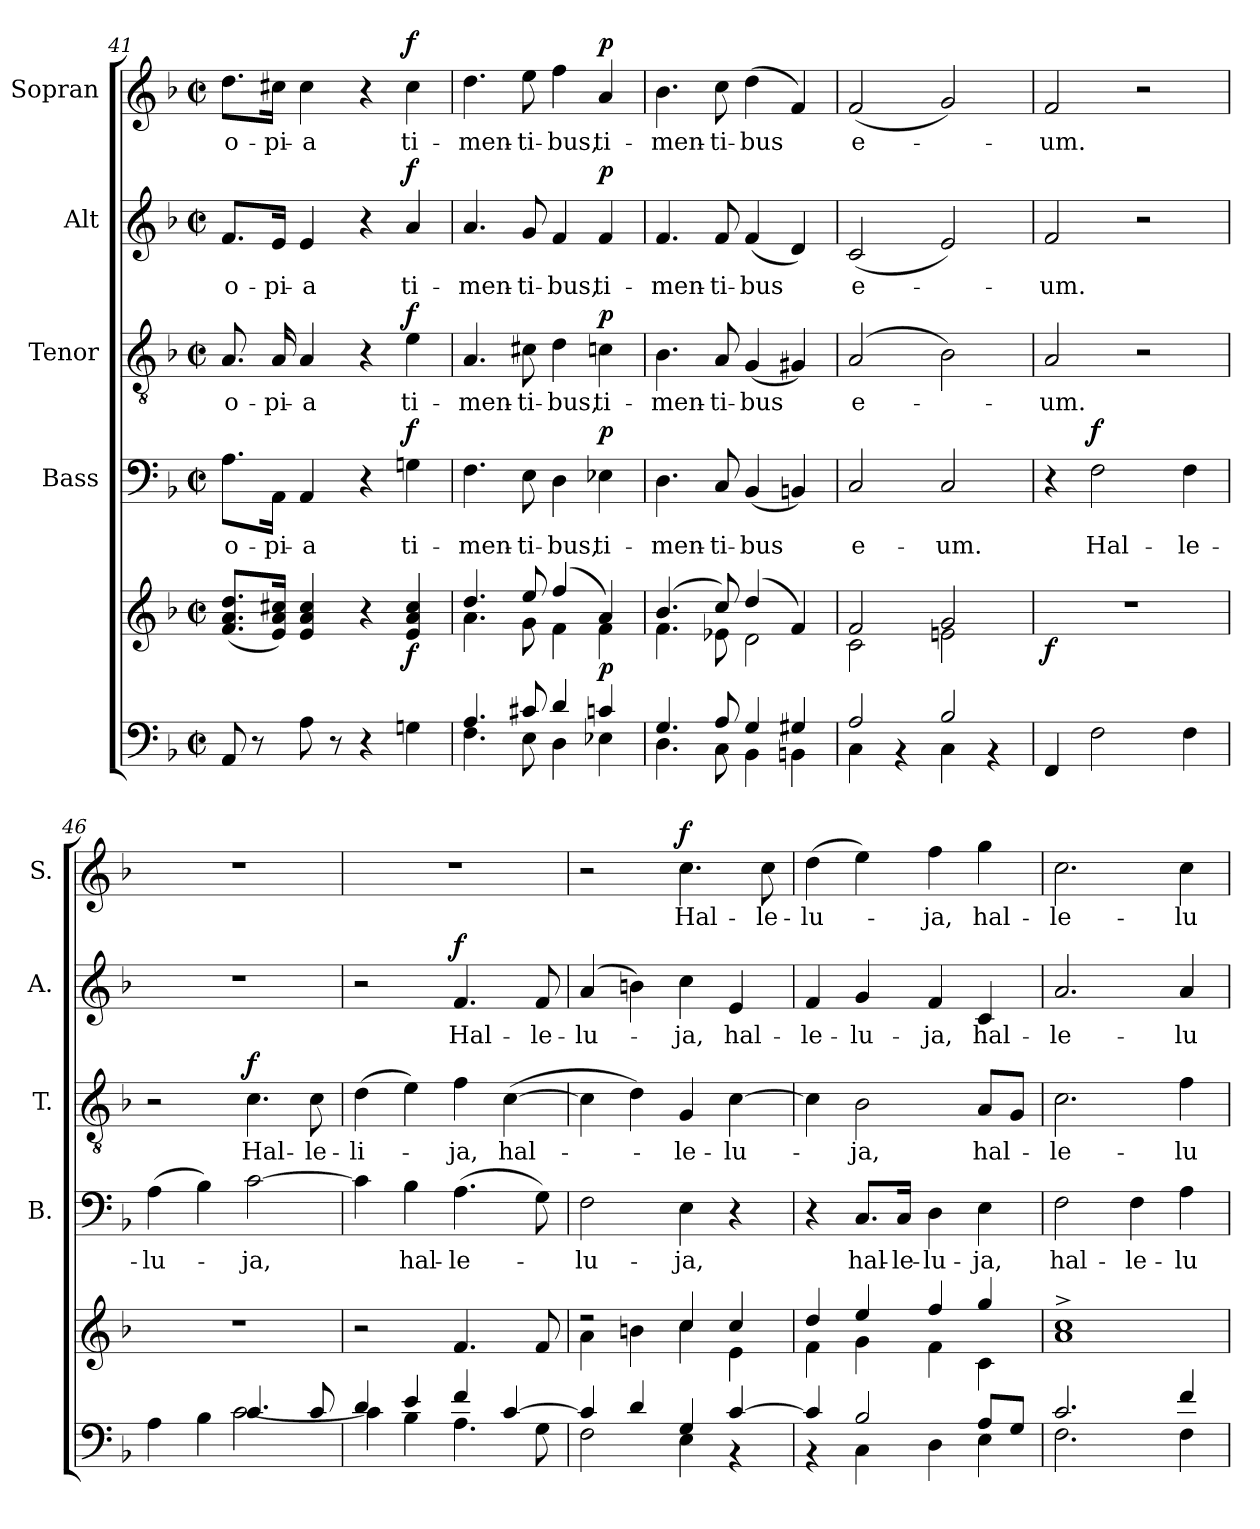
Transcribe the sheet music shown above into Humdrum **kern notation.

**kern	**kern	**dynam	**kern	**text	**dynam	**kern	**text	**dynam	**kern	**text	**dynam	**kern	**text	**dynam
*part5	*part5	*part5	*part4	*part4	*part4	*part3	*part3	*part3	*part2	*part2	*part2	*part1	*part1	*part1
*staff6	*staff5	*staff5/6	*staff4	*staff4	*staff4	*staff3	*staff3	*staff3	*staff2	*staff2	*staff2	*staff1	*staff1	*staff1
*	*	*	*I"Bass	*	*	*I"Tenor	*	*	*I"Alt	*	*	*I"Sopran	*	*
*	*	*	*I'B.	*	*	*I'T.	*	*	*I'A.	*	*	*I'S.	*	*
*clefF4	*clefG2	*	*clefF4	*	*	*clefGv2	*	*	*clefG2	*	*	*clefG2	*	*
*k[b-]	*k[b-]	*	*k[b-]	*	*	*k[b-]	*	*	*k[b-]	*	*	*k[b-]	*	*
*F:	*F:	*	*F:	*	*	*F:	*	*	*F:	*	*	*F:	*	*
*M2/2	*M2/2	*	*M2/2	*	*	*M2/2	*	*	*M2/2	*	*	*M2/2	*	*
*met(c|)	*met(c|)	*	*met(c|)	*	*	*met(c|)	*	*	*met(c|)	*	*	*met(c|)	*	*
=41	=41	=41	=41	=41	=41	=41	=41	=41	=41	=41	=41	=41	=41	=41
!	!	!	!	!LO:LY:b	!	!	!LO:LY:b	!	!	!LO:LY:b	!	!	!LO:LY:b	!
8AA/	(<8.f/ 8.a/ 8.dd/L	.	8.A\L	o-	.	8.A/	o-	.	8.f/L	o-	.	8.dd\L	o-	.
8r	.	.	.	.	.	.	.	.	.	.	.	.	.	.
!	!	!	!	!LO:LY:b	!	!	!LO:LY:b	!	!	!LO:LY:b	!	!	!LO:LY:b	!
.	16e/ 16a/ 16cc#X/Jk)	.	16AA\Jk	-pi-	.	16A/	-pi-	.	16e/Jk	-pi-	.	16cc#X\Jk	-pi-	.
!	!	!	!	!LO:LY:b	!	!	!LO:LY:b	!	!	!LO:LY:b	!	!	!LO:LY:b	!
8A\	4e/ 4a/ 4cc#/	.	4AA/	-a	.	4A/	-a	.	4e/	-a	.	4cc#\	-a	.
8r	.	.	.	.	.	.	.	.	.	.	.	.	.	.
4r	4r	.	4r	.	.	4r	.	.	4r	.	.	4r	.	.
!	!	!LO:DY:b	!	!LO:LY:b	!LO:DY:a	!	!LO:LY:b	!LO:DY:a	!	!LO:LY:b	!LO:DY:a	!	!LO:LY:b	!LO:DY:a
4Gn\	4e/ 4a/ 4cc#/	f	4Gn\	ti-	f	4e\	ti-	f	4a/	ti-	f	4cc#\	ti-	f
=42	=42	=42	=42	=42	=42	=42	=42	=42	=42	=42	=42	=42	=42	=42
*^	*^	*	*	*	*	*	*	*	*	*	*	*	*	*
!	!	!	!	!	!	!LO:LY:b	!	!	!LO:LY:b	!	!	!LO:LY:b	!	!	!LO:LY:b	!
4.A/	4.F\	4.dd/	4.a\	.	4.F\	-men-	.	4.A/	-men-	.	4.a/	-men-	.	4.dd\	-men-	.
!	!	!	!	!	!	!LO:LY:b	!	!	!LO:LY:b	!	!	!LO:LY:b	!	!	!LO:LY:b	!
8c#X/	8E\	8ee/	8g\	.	8E\	-ti-	.	8c#X\	-ti-	.	8g/	-ti-	.	8ee\	-ti-	.
!	!	!	!	!	!	!LO:LY:b	!	!	!LO:LY:b	!	!	!LO:LY:b	!	!	!LO:LY:b	!
4d/	4D\	(4ff/	4f\	.	4D\	-bus,	.	4d\	-bus,	.	4f/	-bus,	.	4ff\	-bus,	.
!	!	!	!	!LO:DY:b	!	!LO:LY:b	!LO:DY:a	!	!LO:LY:b	!LO:DY:a	!	!LO:LY:b	!LO:DY:a	!	!LO:LY:b	!LO:DY:a
4cn/	4E-X\	4a/)	4f\	p	4E-X\	ti-	p	4cn\	ti-	p	4f/	ti-	p	4a/	ti-	p
!!LO:PB:g=z
=43	=43	=43	=43	=43	=43	=43	=43	=43	=43	=43	=43	=43	=43	=43	=43	=43
!	!	!	!	!	!	!LO:LY:b	!	!	!LO:LY:b	!	!	!LO:LY:b	!	!	!LO:LY:b	!
4.G/	4.D\	(4.b-/	4.f\	.	4.D\	-men-	.	4.B-\	-men-	.	4.f/	-men-	.	4.b-\	-men-	.
!	!	!	!	!	!	!LO:LY:b	!	!	!LO:LY:b	!	!	!LO:LY:b	!	!	!LO:LY:b	!
8A/	8C\	8cc/)	8e-X\	.	8C/	-ti-	.	8A/	-ti-	.	8f/	-ti-	.	8cc\	-ti-	.
!	!	!	!	!	!	!LO:LY:b	!	!	!LO:LY:b	!	!	!LO:LY:b	!	!	!LO:LY:b	!
4G/	4BB-\	(4dd/	2d\	.	(<4BB-/	-bus	.	(<4G/	-bus	.	(<4f/	-bus	.	(>4dd\	-bus	.
4G#X/	4BBn\	4f/)	.	.	4BBn/)	.	.	4G#X/)	.	.	4d/)	.	.	4f/)	.	.
=44	=44	=44	=44	=44	=44	=44	=44	=44	=44	=44	=44	=44	=44	=44	=44	=44
!	!	!	!	!	!	!LO:LY:b	!	!	!LO:LY:b	!	!	!LO:LY:b	!	!	!LO:LY:b	!
2A/	4C\	2f/	2c\	.	2C/	e-	.	(2A/	e-	.	(<2c/	e-	.	(<2f/	e-	.
.	4r	.	.	.	.	.	.	.	.	.	.	.	.	.	.	.
!	!	!	!	!	!	!LO:LY:b	!	!	!	!	!	!	!	!	!	!
2B-/	4C\	2g/	2en\	.	2C/	-um.	.	2B-\)	.	.	2e/)	.	.	2g/)	.	.
.	4r	.	.	.	.	.	.	.	.	.	.	.	.	.	.	.
*	*	*v	*v	*	*	*	*	*	*	*	*	*	*	*	*	*
=45	=45	=45	=45	=45	=45	=45	=45	=45	=45	=45	=45	=45	=45	=45	=45
!	!	!	!LO:DY:b	!	!	!	!	!LO:LY:b	!	!	!LO:LY:b	!	!	!LO:LY:b	!
*v	*v	*	*	*	*	*	*	*	*	*	*	*	*	*	*
4FF/	1r	f	4r	.	.	2A/	-um.	.	2f/	-um.	.	2f/	-um.	.
!	!	!	!	!LO:LY:b	!LO:DY:a	!	!	!	!	!	!	!	!	!
2F\	.	.	2F\	Hal-	f	.	.	.	.	.	.	.	.	.
.	.	.	.	.	.	2r	.	.	2r	.	.	2r	.	.
!	!	!	!	!LO:LY:b	!	!	!	!	!	!	!	!	!	!
4F\	.	.	4F\	-le-	.	.	.	.	.	.	.	.	.	.
=46	=46	=46	=46	=46	=46	=46	=46	=46	=46	=46	=46	=46	=46	=46
*^	*	*	*	*	*	*	*	*	*	*	*	*	*	*
!	!	!	!	!	!LO:LY:b	!	!	!	!	!	!	!	!	!	!
2ryy	4A\	1r	.	(>4A\	-lu-	.	2r	.	.	1r	.	.	1r	.	.
.	4B-\	.	.	4B-\)	.	.	.	.	.	.	.	.	.	.	.
!	!	!	!	!	!LO:LY:b	!	!	!LO:LY:b	!LO:DY:a	!	!	!	!	!	!
4.c/	[<2c\	.	.	[2c\	-ja,	.	4.c\	Hal-	f	.	.	.	.	.	.
!	!	!	!	!	!	!	!	!LO:LY:b	!	!	!	!	!	!	!
8c/	.	.	.	.	.	.	8c\	-le-	.	.	.	.	.	.	.
=47	=47	=47	=47	=47	=47	=47	=47	=47	=47	=47	=47	=47	=47	=47	=47
!	!	!	!	!	!	!	!	!LO:LY:b	!	!	!	!	!	!	!
4d/	4c\]	2r	.	4c\]	.	.	(>4d\	-li-	.	2r	.	.	1r	.	.
!	!	!	!	!	!LO:LY:b	!	!	!	!	!	!	!	!	!	!
4e/	4B-\	.	.	4B-\	hal-	.	4e\)	.	.	.	.	.	.	.	.
!	!	!	!	!	!LO:LY:b	!	!	!LO:LY:b	!	!	!LO:LY:b	!LO:DY:a	!	!	!
4f/	4.A\	4.f/	.	(>4.A\	-le-	.	4f\	-ja,	.	4.f/	Hal-	f	.	.	.
!	!	!	!	!	!	!	!	!LO:LY:b	!	!	!	!	!	!	!
[>4c/	.	.	.	.	.	.	(>[4c\	hal-	.	.	.	.	.	.	.
!	!	!	!	!	!	!	!	!	!	!	!LO:LY:b	!	!	!	!
.	8G\	8f/	.	8G\)	.	.	.	.	.	8f/	-le-	.	.	.	.
=48	=48	=48	=48	=48	=48	=48	=48	=48	=48	=48	=48	=48	=48	=48	=48
*	*	*^	*	*	*	*	*	*	*	*	*	*	*	*	*
!	!	!	!	!	!	!LO:LY:b	!	!	!	!	!	!LO:LY:b	!	!	!	!
4c/]	2F\	2rdd	4a\	.	2F\	-lu-	.	4c\]	.	.	(4a/	-lu-	.	2r	.	.
4d/	.	.	4bn\	.	.	.	.	4d\)	.	.	4bn\)	.	.	.	.	.
!	!	!	!	!	!	!LO:LY:b	!	!	!LO:LY:b	!	!	!LO:LY:b	!	!	!LO:LY:b	!LO:DY:a
4G/	4E\	4cc/	4cc\	.	4E\	-ja,	.	4G/	-le-	.	4cc\	-ja,	.	4.cc\	Hal-	f
!	!	!	!	!	!	!	!	!	!LO:LY:b	!	!	!LO:LY:b	!	!	!	!
[>4c/	4r	4cc/	4e\	.	4r	.	.	[4c\	-lu-	.	4e/	hal-	.	.	.	.
!	!	!	!	!	!	!	!	!	!	!	!	!	!	!	!LO:LY:b	!
.	.	.	.	.	.	.	.	.	.	.	.	.	.	8cc\	-le-	.
=49	=49	=49	=49	=49	=49	=49	=49	=49	=49	=49	=49	=49	=49	=49	=49	=49
!	!	!	!	!	!	!	!	!	!	!	!	!LO:LY:b	!	!	!LO:LY:b	!
4c/]	4r	4dd/	4f\	.	4r	.	.	4c\]	.	.	4f/	-le-	.	(>4dd\	-lu-	.
!	!	!	!	!	!	!LO:LY:b	!	!	!LO:LY:b	!	!	!LO:LY:b	!	!	!	!
2B-/	4C\	4ee/	4g\	.	8.C/L	hal-	.	2B-\	-ja,	.	4g/	-lu-	.	4ee\)	.	.
!	!	!	!	!	!	!LO:LY:b	!	!	!	!	!	!	!	!	!	!
.	.	.	.	.	16C/Jk	-le-	.	.	.	.	.	.	.	.	.	.
!	!	!	!	!	!	!LO:LY:b	!	!	!	!	!	!LO:LY:b	!	!	!LO:LY:b	!
.	4D\	4ff/	4f\	.	4D\	-lu-	.	.	.	.	4f/	-ja,	.	4ff\	-ja,	.
!	!	!	!	!	!	!LO:LY:b	!	!	!LO:LY:b	!	!	!LO:LY:b	!	!	!LO:LY:b	!
8A/L	4E\	4gg/	4c\	.	4E\	-ja,	.	8A/L	hal-	.	4c/	hal-	.	4gg\	hal-	.
8G/J	.	.	.	.	.	.	.	8G/J	.	.	.	.	.	.	.	.
!!LO:LB:g=z
=50	=50	=50	=50	=50	=50	=50	=50	=50	=50	=50	=50	=50	=50	=50	=50	=50
!	!	!	!	!	!	!LO:LY:b	!	!	!LO:LY:b	!	!	!LO:LY:b	!	!	!LO:LY:b	!
2.c/	2.F\	1cc^>	1a	.	2F\	hal-	.	2.c\	-le-	.	2.a/	-le-	.	2.cc\	-le-	.
!	!	!	!	!	!	!LO:LY:b	!	!	!	!	!	!	!	!	!	!
.	.	.	.	.	4F\	-le-	.	.	.	.	.	.	.	.	.	.
!	!	!	!	!	!	!LO:LY:b	!	!	!LO:LY:b	!	!	!LO:LY:b	!	!	!LO:LY:b	!
4f/	4F\	.	.	.	4A\	-lu-	.	4f\	-lu-	.	4a/	-lu-	.	4cc\	-lu-	.
*v	*v	*	*	*	*	*	*	*	*	*	*	*	*	*	*	*
*	*v	*v	*	*	*	*	*	*	*	*	*	*	*	*	*
=	=	=	=	=	=	=	=	=	=	=	=	=	=	=
*-	*-	*-	*-	*-	*-	*-	*-	*-	*-	*-	*-	*-	*-	*-
